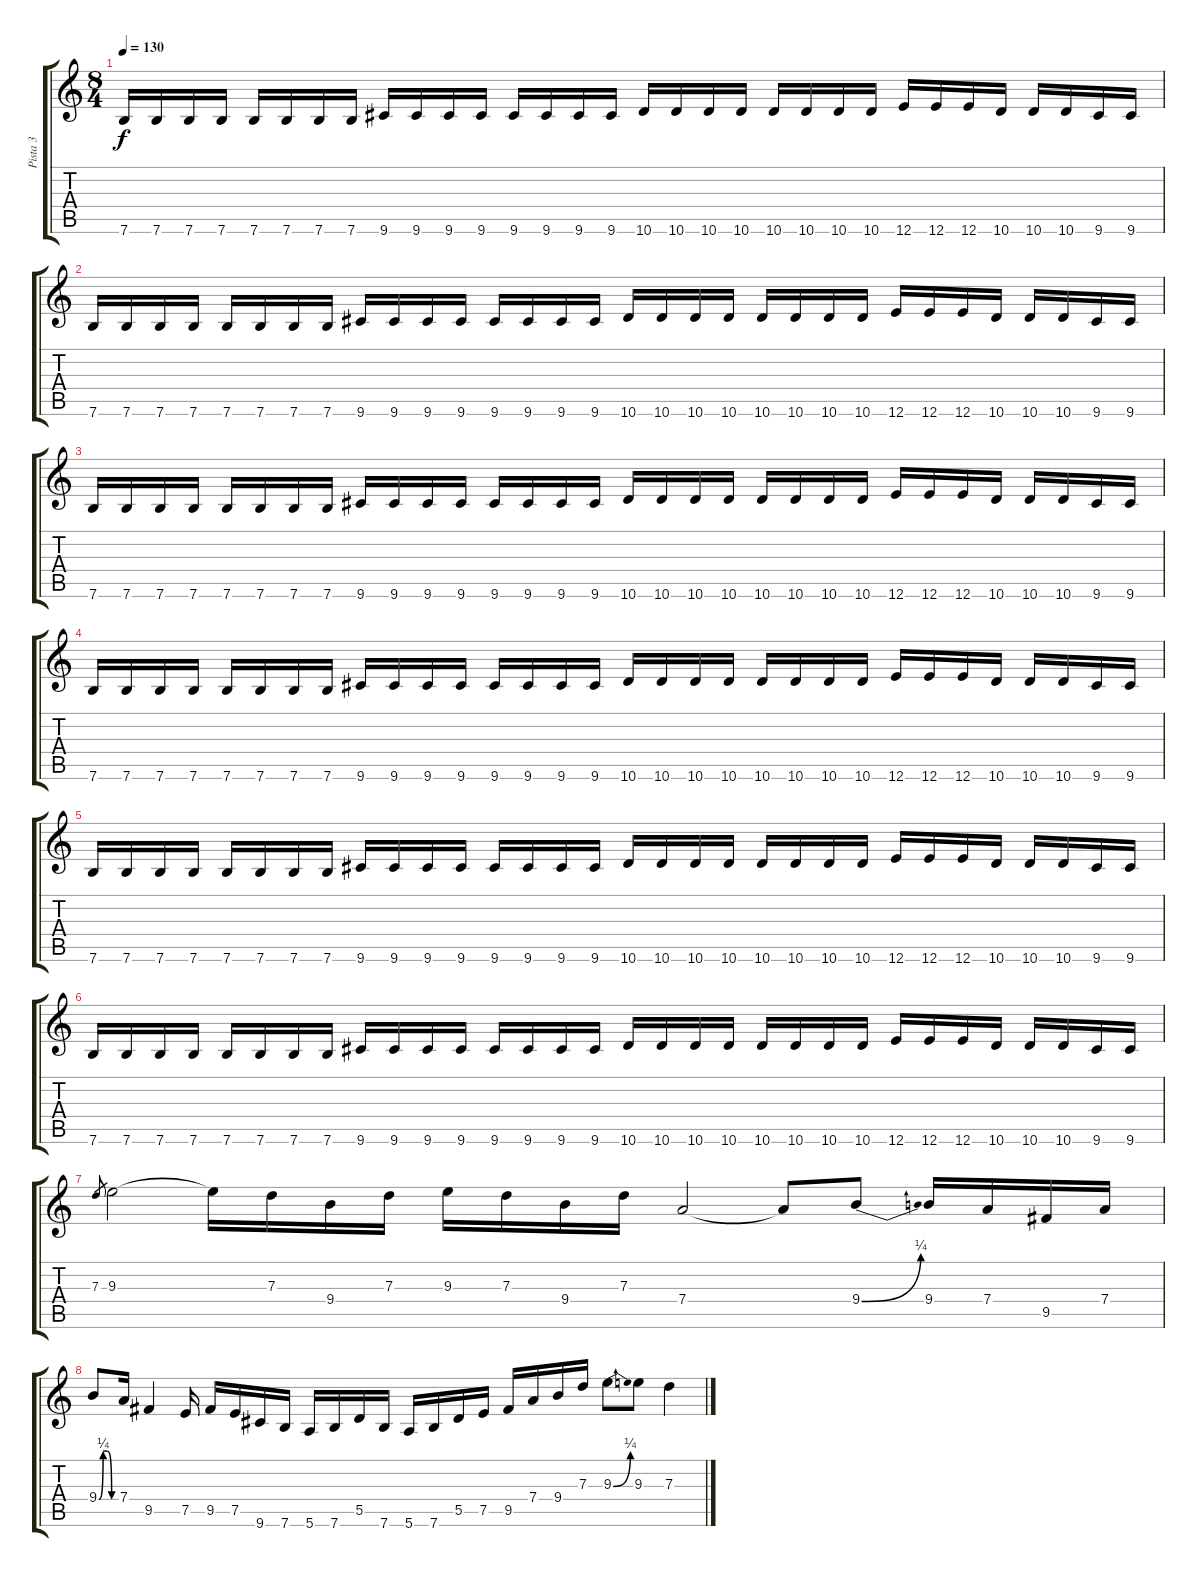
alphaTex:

\track ("Pista 3" "Pista 3") {instrument distortionguitar}
\staff {score tabs}
\tuning (E4 B3 G3 D3 A2 E2) {hide}
\ts (8 4)
\tempo 130
\clef g2
\ks c
7.6.16{dy f} 7.6.16 7.6.16 7.6.16 7.6.16 7.6.16 7.6.16 7.6.16 9.6.16 9.6.16 9.6.16 9.6.16 9.6.16 9.6.16 9.6.16 9.6.16 10.6.16 10.6.16 10.6.16 10.6.16 10.6.16 10.6.16 10.6.16 10.6.16 12.6.16 12.6.16 12.6.16 10.6.16 10.6.16 10.6.16 9.6.16 9.6.16 |
7.6.16 7.6.16 7.6.16 7.6.16 7.6.16 7.6.16 7.6.16 7.6.16 9.6.16 9.6.16 9.6.16 9.6.16 9.6.16 9.6.16 9.6.16 9.6.16 10.6.16 10.6.16 10.6.16 10.6.16 10.6.16 10.6.16 10.6.16 10.6.16 12.6.16 12.6.16 12.6.16 10.6.16 10.6.16 10.6.16 9.6.16 9.6.16 |
7.6.16 7.6.16 7.6.16 7.6.16 7.6.16 7.6.16 7.6.16 7.6.16 9.6.16 9.6.16 9.6.16 9.6.16 9.6.16 9.6.16 9.6.16 9.6.16 10.6.16 10.6.16 10.6.16 10.6.16 10.6.16 10.6.16 10.6.16 10.6.16 12.6.16 12.6.16 12.6.16 10.6.16 10.6.16 10.6.16 9.6.16 9.6.16 |
7.6.16 7.6.16 7.6.16 7.6.16 7.6.16 7.6.16 7.6.16 7.6.16 9.6.16 9.6.16 9.6.16 9.6.16 9.6.16 9.6.16 9.6.16 9.6.16 10.6.16 10.6.16 10.6.16 10.6.16 10.6.16 10.6.16 10.6.16 10.6.16 12.6.16 12.6.16 12.6.16 10.6.16 10.6.16 10.6.16 9.6.16 9.6.16 |
7.6.16 7.6.16 7.6.16 7.6.16 7.6.16 7.6.16 7.6.16 7.6.16 9.6.16 9.6.16 9.6.16 9.6.16 9.6.16 9.6.16 9.6.16 9.6.16 10.6.16 10.6.16 10.6.16 10.6.16 10.6.16 10.6.16 10.6.16 10.6.16 12.6.16 12.6.16 12.6.16 10.6.16 10.6.16 10.6.16 9.6.16 9.6.16 |
7.6.16 7.6.16 7.6.16 7.6.16 7.6.16 7.6.16 7.6.16 7.6.16 9.6.16 9.6.16 9.6.16 9.6.16 9.6.16 9.6.16 9.6.16 9.6.16 10.6.16 10.6.16 10.6.16 10.6.16 10.6.16 10.6.16 10.6.16 10.6.16 12.6.16 12.6.16 12.6.16 10.6.16 10.6.16 10.6.16 9.6.16 9.6.16 |
7.3.8{gr} 9.3.2 9.3{t}.16 7.3.16 9.4.16 7.3.16 9.3.16 7.3.16 9.4.16 7.3.16 7.4.2 7.4{t}.8 9.4{be (bend 0 0 60 1)}.8 9.4.16 7.4.16 9.5.16 7.4.16 |
9.4{be (custom 0 0 15 1 30 1 45 0 60 0)}.8 7.4.16 9.5.4 7.5.16 9.5.16 7.5.16 9.6.16 7.6.16 5.6.16 7.6.16 5.5.16 7.6.16 5.6.16 7.6.16 5.5.16 7.5.16 9.5.16 7.4.16 9.4.16 7.3.16 9.3{be (bend 0 0 60 1)}.8 9.3.8 7.3.4
